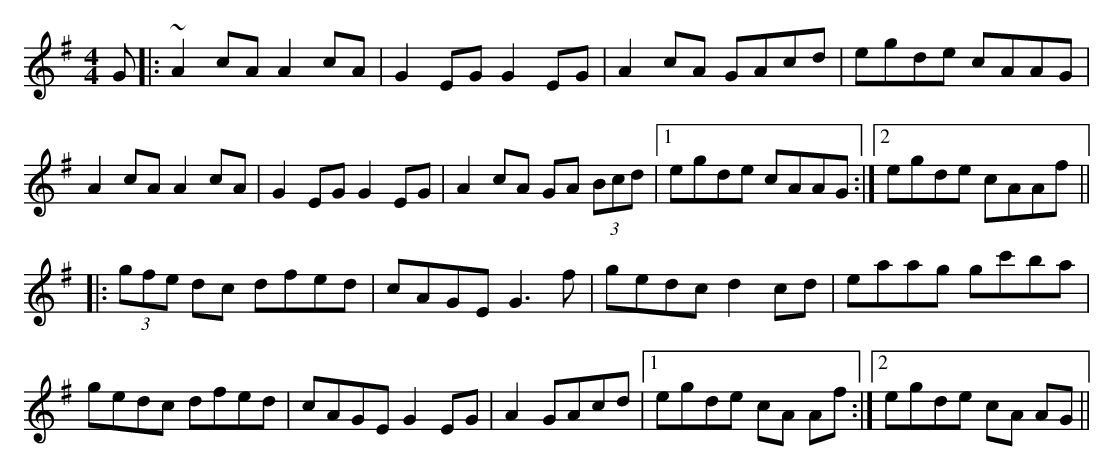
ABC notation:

X:1
M:4/4
K:G
G|:~A2 cA A2 cA | G2 EG G2 EG | A2 cA GAcd |egde cAAG |
A2 cA A2 cA | G2 EG G2 EG | A2 cA GA (3Bcd |1 egde cAAG :|2 egde cAAf ||
|: (3gfe dc dfed | cAGE G3 f| gedc d2 cd | eaag gc'ba |
gedc dfed | cAGE G2 EG | A2 GAcd |1 egde cA Af :|2 egde cA AG ||
